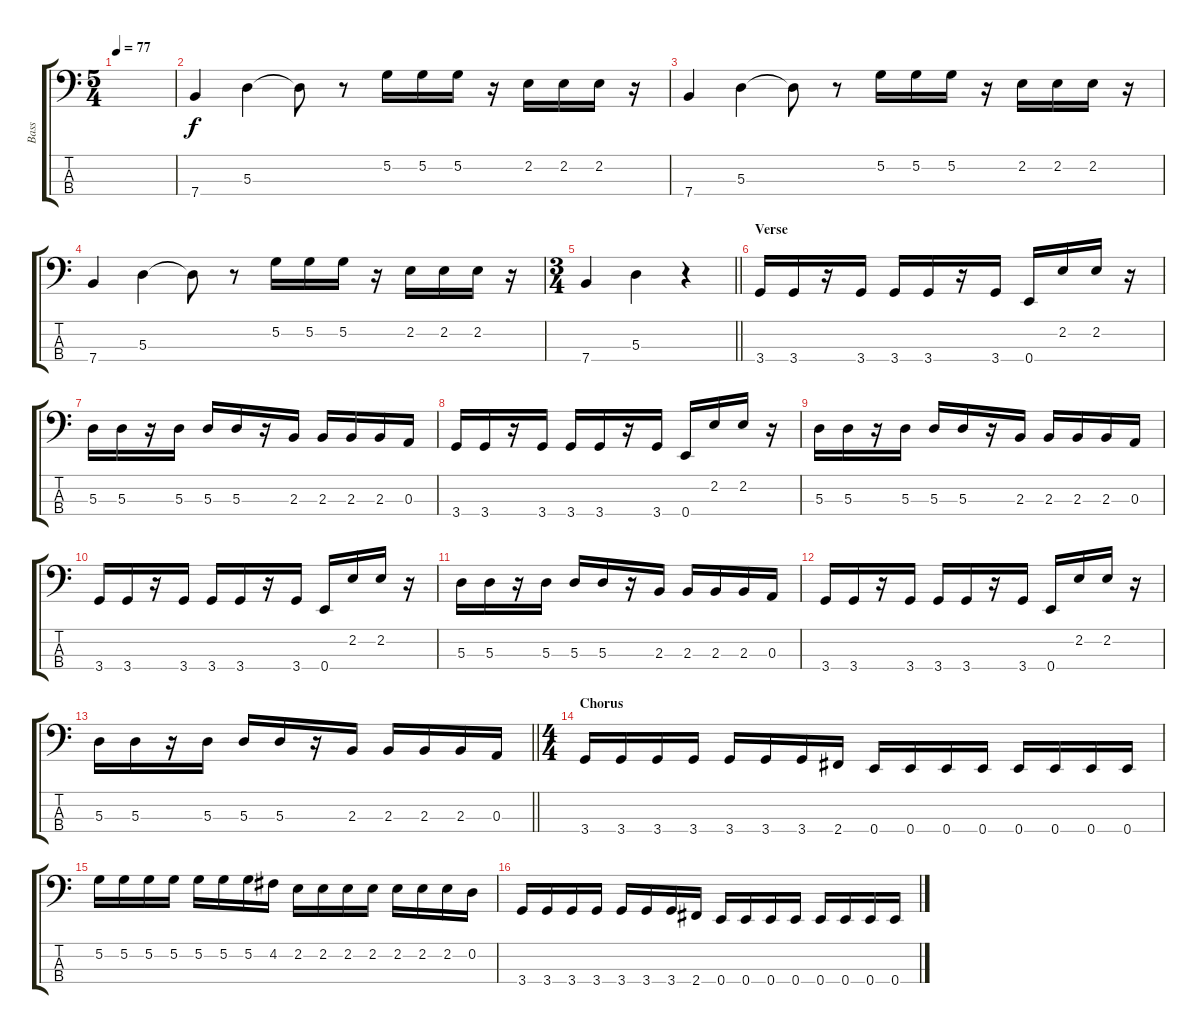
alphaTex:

\track ("Bass" "Bass") {instrument electricbasspick}
\staff {score tabs}
\tuning (G2 D2 A1 E1) {hide}
\ts (5 4)
\tempo 77
\clef f4
\ks c
|
7.4.4 5.3.4 5.3{t}.8 r.8 5.2.16 5.2.16 5.2.16 r.16 2.2.16 2.2.16 2.2.16 r.16 |
7.4.4 5.3.4 5.3{t}.8 r.8 5.2.16 5.2.16 5.2.16 r.16 2.2.16 2.2.16 2.2.16 r.16 |
7.4.4 5.3.4 5.3{t}.8 r.8 5.2.16 5.2.16 5.2.16 r.16 2.2.16 2.2.16 2.2.16 r.16 |
\ts (3 4)
\barLineRight lightlight
7.4.4 5.3.4 r.4 |
\section ("" "Verse")
3.4.16 3.4.16 r.16 3.4.16 3.4.16 3.4.16 r.16 3.4.16 0.4.16 2.2.16 2.2.16 r.16 |
5.3.16 5.3.16 r.16 5.3.16 5.3.16 5.3.16 r.16 2.3.16 2.3.16 2.3.16 2.3.16 0.3.16 |
3.4.16 3.4.16 r.16 3.4.16 3.4.16 3.4.16 r.16 3.4.16 0.4.16 2.2.16 2.2.16 r.16 |
5.3.16 5.3.16 r.16 5.3.16 5.3.16 5.3.16 r.16 2.3.16 2.3.16 2.3.16 2.3.16 0.3.16 |
3.4.16 3.4.16 r.16 3.4.16 3.4.16 3.4.16 r.16 3.4.16 0.4.16 2.2.16 2.2.16 r.16 |
5.3.16 5.3.16 r.16 5.3.16 5.3.16 5.3.16 r.16 2.3.16 2.3.16 2.3.16 2.3.16 0.3.16 |
3.4.16 3.4.16 r.16 3.4.16 3.4.16 3.4.16 r.16 3.4.16 0.4.16 2.2.16 2.2.16 r.16 |
\barLineRight lightlight
5.3.16 5.3.16 r.16 5.3.16 5.3.16 5.3.16 r.16 2.3.16 2.3.16 2.3.16 2.3.16 0.3.16 |
\ts (4 4)
\section ("" "Chorus")
3.4.16 3.4.16 3.4.16 3.4.16 3.4.16 3.4.16 3.4.16 2.4.16 0.4.16 0.4.16 0.4.16 0.4.16 0.4.16 0.4.16 0.4.16 0.4.16 |
5.2.16 5.2.16 5.2.16 5.2.16 5.2.16 5.2.16 5.2.16 4.2.16 2.2.16 2.2.16 2.2.16 2.2.16 2.2.16 2.2.16 2.2.16 0.2.16 |
3.4.16 3.4.16 3.4.16 3.4.16 3.4.16 3.4.16 3.4.16 2.4.16 0.4.16 0.4.16 0.4.16 0.4.16 0.4.16 0.4.16 0.4.16 0.4.16
